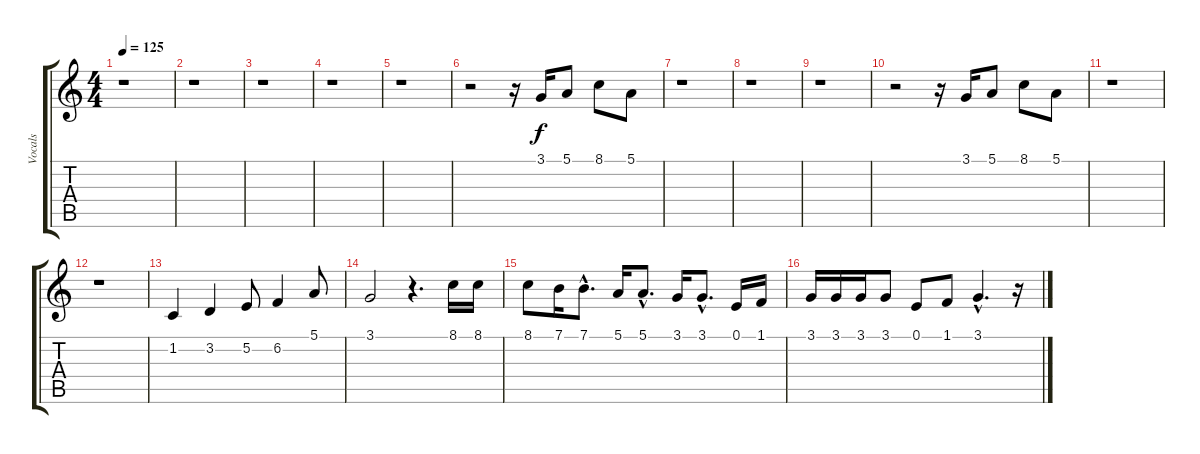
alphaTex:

\track ("Vocals" "Vocals") {instrument tenorsax}
\staff {score tabs}
\tuning (E4 B3 G3 D3 A2 E2) {hide}
\ts (4 4)
\tempo 125
\clef g2
\ks c
r.1{dy f instrument tenorsax} |
r.1 |
r.1 |
r.1 |
r.1 |
r.2 r.16 3.1.16 5.1.8 8.1.8 5.1.8 |
r.1 |
r.1 |
r.1 |
r.2 r.16 3.1.16 5.1.8 8.1.8 5.1.8 |
r.1 |
r.1 |
1.2.4 3.2.4 5.2.8 6.2.4 5.1.8 |
3.1.2 r.4{d} 8.1.16 8.1.16 |
8.1.8 7.1.16 7.1{hac}.8{d} 5.1.16 5.1{hac}.8{d} 3.1.16 3.1{hac}.8{d} 0.1.16 1.1.16 |
3.1.16 3.1.16 3.1.16 3.1.8 0.1.8 1.1.8 3.1{hac}.4{d} r.16
